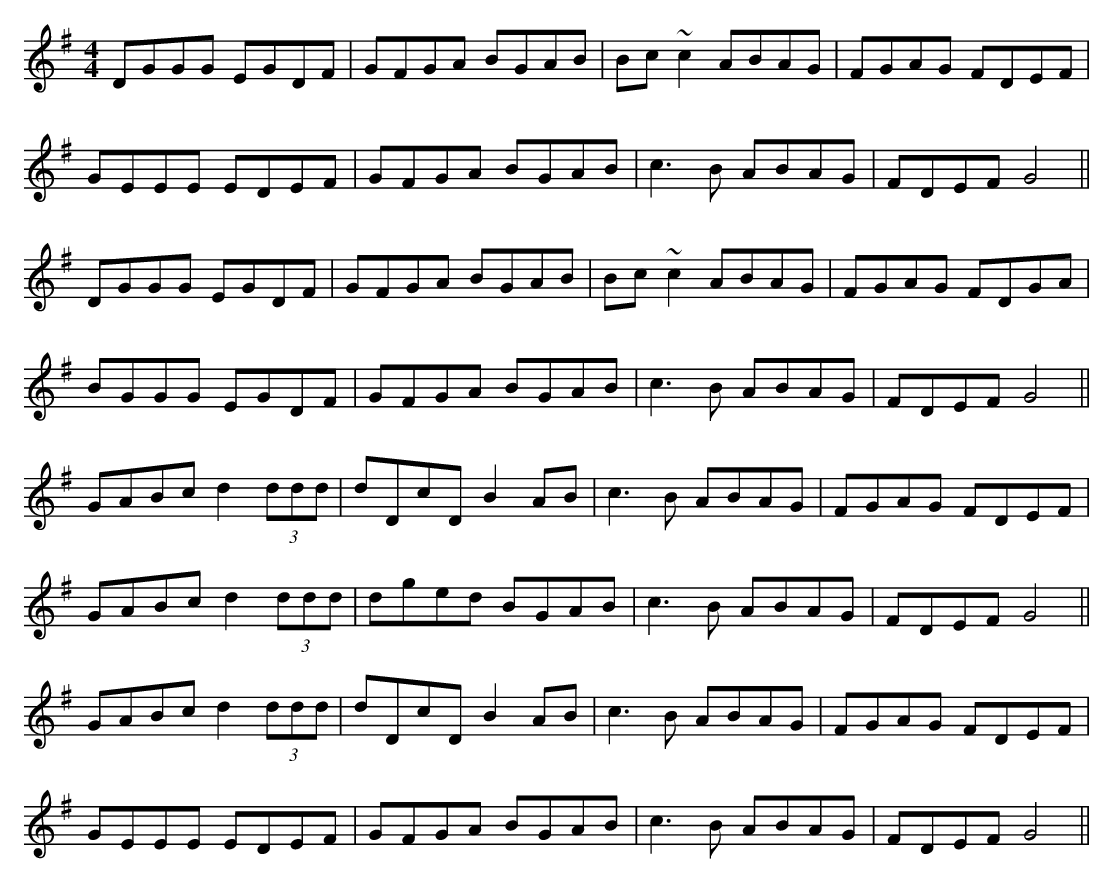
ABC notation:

X:1
M:4/4
K:G
DGGG EGDF|GFGA BGAB|Bc~c2 ABAG|FGAG FDEF|
GEEE EDEF|GFGA BGAB|c3B ABAG|FDEF G4||
DGGG EGDF|GFGA BGAB|Bc~c2 ABAG|FGAG FDGA|
BGGG EGDF|GFGA BGAB|c3B ABAG|FDEF G4||
GABc d2 (3ddd|dDcD B2AB|c3B ABAG|FGAG FDEF|
GABc d2 (3ddd|dged BGAB|c3B ABAG|FDEF G4||
GABc d2 (3ddd|dDcD B2AB|c3B ABAG|FGAG FDEF|
GEEE EDEF|GFGA BGAB|c3B ABAG|FDEF G4||
